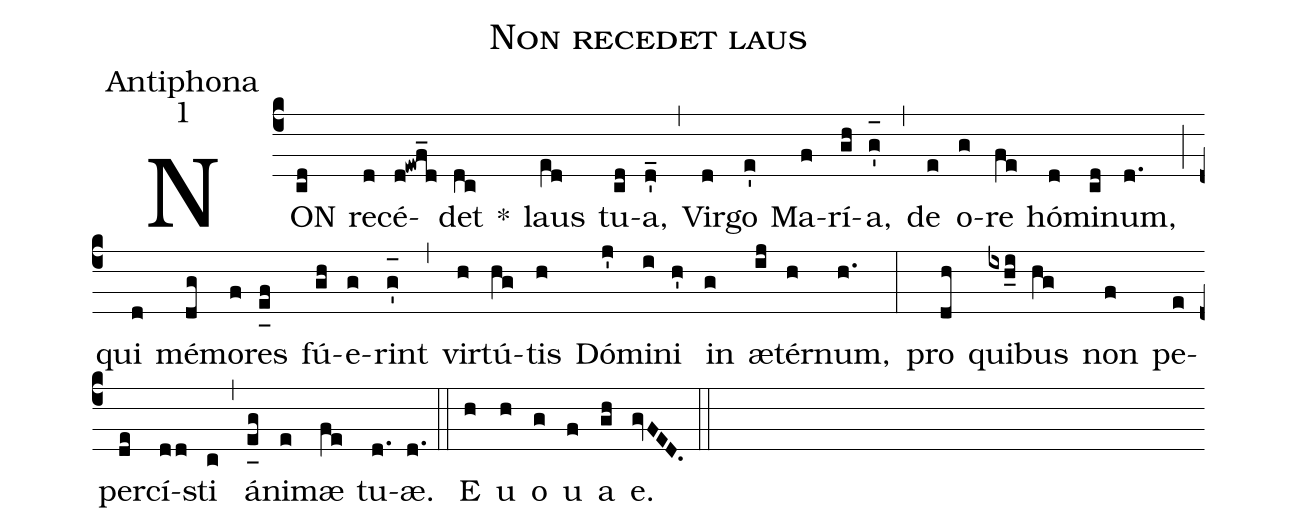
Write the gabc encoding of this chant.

name:Non recedet laus;
office-part:Antiphona;
mode:1;
%%
(c4) NON(cd) re(d)cé(d!ewf_d)det(dc) *() laus(e[ll:1]d) tu(cd)a,(d'_) (,) Vir(d)go(e') Ma(f)rí(gh)a,(g'_[oh:h]) (,) de(e) o(g)re(fe) hó(d)mi(cd)num,(d.) (;) qui(d) mé(dg)mo(f)res(e_[uh:l]f) fú(gh)e(g)rint(g'_[oh:h]) (,) vir(h)tú(hg)tis(h) Dó(j')mi(i)ni(h') in(g) æ(ij)tér(h)num,(h.) (:) pro(dh) qui(ixh_i)bus(hg) non(f) pe(e)per(de)cí(dd)sti(c) (,) á(e_[uh:l]g)ni(e)mæ(fe) tu(d.)æ.(d.) (::) <eu>E(h) u(h) o(g) u(f) a(gh) e.</eu>(gvFED.) (::)
